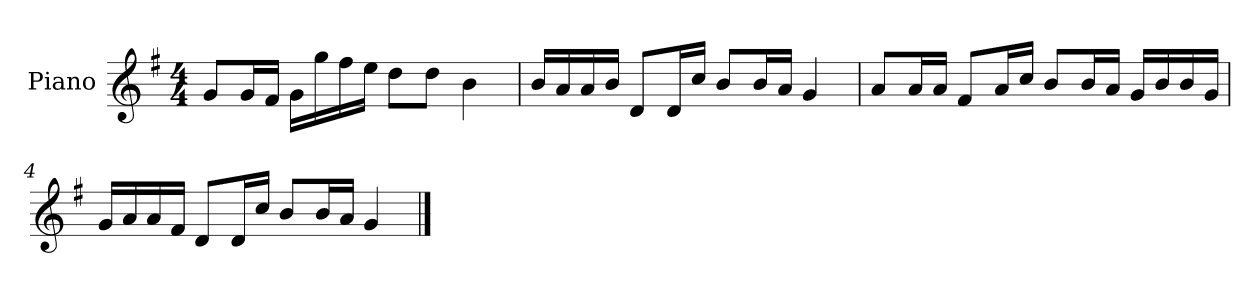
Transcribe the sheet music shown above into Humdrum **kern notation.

**kern
*part1
*staff1
*I"Piano
*I'P-no
*clefG2
*k[f#]
*M4/4
*MM90
=1
8g/L
16g/L
16f#/JJ
16g\LL
16gg\
16ff#\
16ee\JJ
8dd\L
8dd\J
4b\
=2
16b/LL
16a/
16a/
16b/JJ
8d/L
16d/L
16cc/JJ
8b/L
16b/L
16a/JJ
4g/
=3
8a/L
16a/L
16a/JJ
8f#/L
16a/L
16cc/JJ
8b/L
16b/L
16a/JJ
16g/LL
16b/
16b/
16g/JJ
!!LO:LB:g=z
=4
16g/LL
16a/
16a/
16f#/JJ
8d/L
16d/L
16cc/JJ
8b/L
16b/L
16a/JJ
4g/
==
*-
